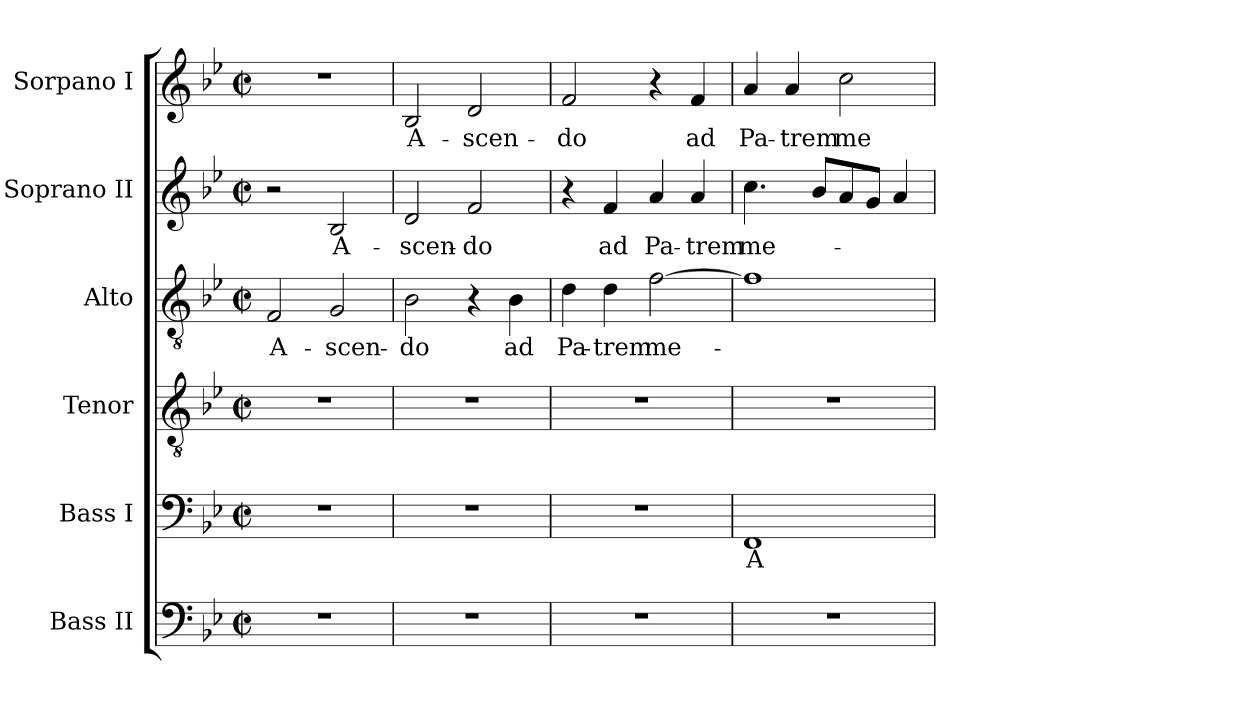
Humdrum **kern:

**kern	**kern	**text	**kern	**kern	**text	**kern	**text	**kern	**text
*part6	*part5	*part5	*part4	*part3	*part3	*part2	*part2	*part1	*part1
*staff6	*staff5	*staff5	*staff4	*staff3	*staff3	*staff2	*staff2	*staff1	*staff1
*I"Bass II	*I"Bass I	*	*I"Tenor	*I"Alto	*	*I"Soprano II	*	*I"Sorpano I	*
!!LO:PB:g=z
*clefF4	*clefF4	*	*clefGv2	*clefGv2	*	*clefG2	*	*clefG2	*
*	*	*	*ITrd7c12	*	*	*	*	*	*
*k[b-e-]	*k[b-e-]	*	*k[b-e-]	*k[b-e-]	*	*k[b-e-]	*	*k[b-e-]	*
*B-:	*B-:	*	*B-:	*B-:	*	*B-:	*	*B-:	*
*M2/2	*M2/2	*	*M2/2	*M2/2	*	*M2/2	*	*M2/2	*
*met(c|)	*met(c|)	*	*met(c|)	*met(c|)	*	*met(c|)	*	*met(c|)	*
=1	=1	=1	=1	=1	=1	=1	=1	=1	=1
!	!	!	!	!	!LO:LY:b:color=#000000	!	!	!	!
1r	1r	.	1r	2Fi/	A-	2r	.	1r	.
!	!	!	!	!	!LO:LY:b:color=#000000	!	!	!	!
!	!	!	!	!	!	!	!LO:LY:b:color=#000000	!	!
.	.	.	.	2Gi/	-scen-	2B-i/	A-	.	.
=2	=2	=2	=2	=2	=2	=2	=2	=2	=2
!	!	!	!	!	!LO:LY:b:color=#000000	!	!	!	!
!	!	!	!	!	!	!	!LO:LY:b:color=#000000	!	!
!	!	!	!	!	!	!	!	!	!LO:LY:b:color=#000000
1r	1r	.	1r	2B-i\	-do	2di/	-scen-	2B-i/	A-
!	!	!	!	!	!	!	!LO:LY:b:color=#000000	!	!
!	!	!	!	!	!	!	!	!	!LO:LY:b:color=#000000
.	.	.	.	4r	.	2fi/	-do	2di/	-scen-
!	!	!	!	!	!LO:LY:b:color=#000000	!	!	!	!
.	.	.	.	4B-i\	ad	.	.	.	.
=3	=3	=3	=3	=3	=3	=3	=3	=3	=3
!	!	!	!	!	!LO:LY:b:color=#000000	!	!	!	!
!	!	!	!	!	!	!	!	!	!LO:LY:b:color=#000000
1r	1r	.	1r	4di\	Pa-	4r	.	2fi/	-do
!	!	!	!	!	!LO:LY:b:color=#000000	!	!	!	!
!	!	!	!	!	!	!	!LO:LY:b:color=#000000	!	!
.	.	.	.	4di\	-trem	4fi/	ad	.	.
!	!	!	!	!	!LO:LY:b:color=#000000	!	!	!	!
!	!	!	!	!	!	!	!LO:LY:b:color=#000000	!	!
.	.	.	.	[>2fi\	me-	4ai/	Pa-	4r	.
!	!	!	!	!	!	!	!LO:LY:b:color=#000000	!	!
!	!	!	!	!	!	!	!	!	!LO:LY:b:color=#000000
.	.	.	.	.	.	4ai/	-trem	4fi/	ad
=4	=4	=4	=4	=4	=4	=4	=4	=4	=4
!	!	!LO:LY:b:color=#000000	!	!	!	!	!	!	!
!	!	!	!	!	!	!	!LO:LY:b:color=#000000	!	!
!	!	!	!	!	!	!	!	!	!LO:LY:b:color=#000000
1r	1FFi	A-	1r	1fi]	.	4.cci\	me-	4ai/	Pa-
!	!	!	!	!	!	!	!	!	!LO:LY:b:color=#000000
.	.	.	.	.	.	.	.	4ai/	-trem
.	.	.	.	.	.	8b-i/L	.	.	.
!	!	!	!	!	!	!	!	!	!LO:LY:b:color=#000000
.	.	.	.	.	.	8ai/	.	2cci\	me-
.	.	.	.	.	.	8gi/J	.	.	.
.	.	.	.	.	.	4ai/	.	.	.
=	=	=	=	=	=	=	=	=	=
*-	*-	*-	*-	*-	*-	*-	*-	*-	*-
